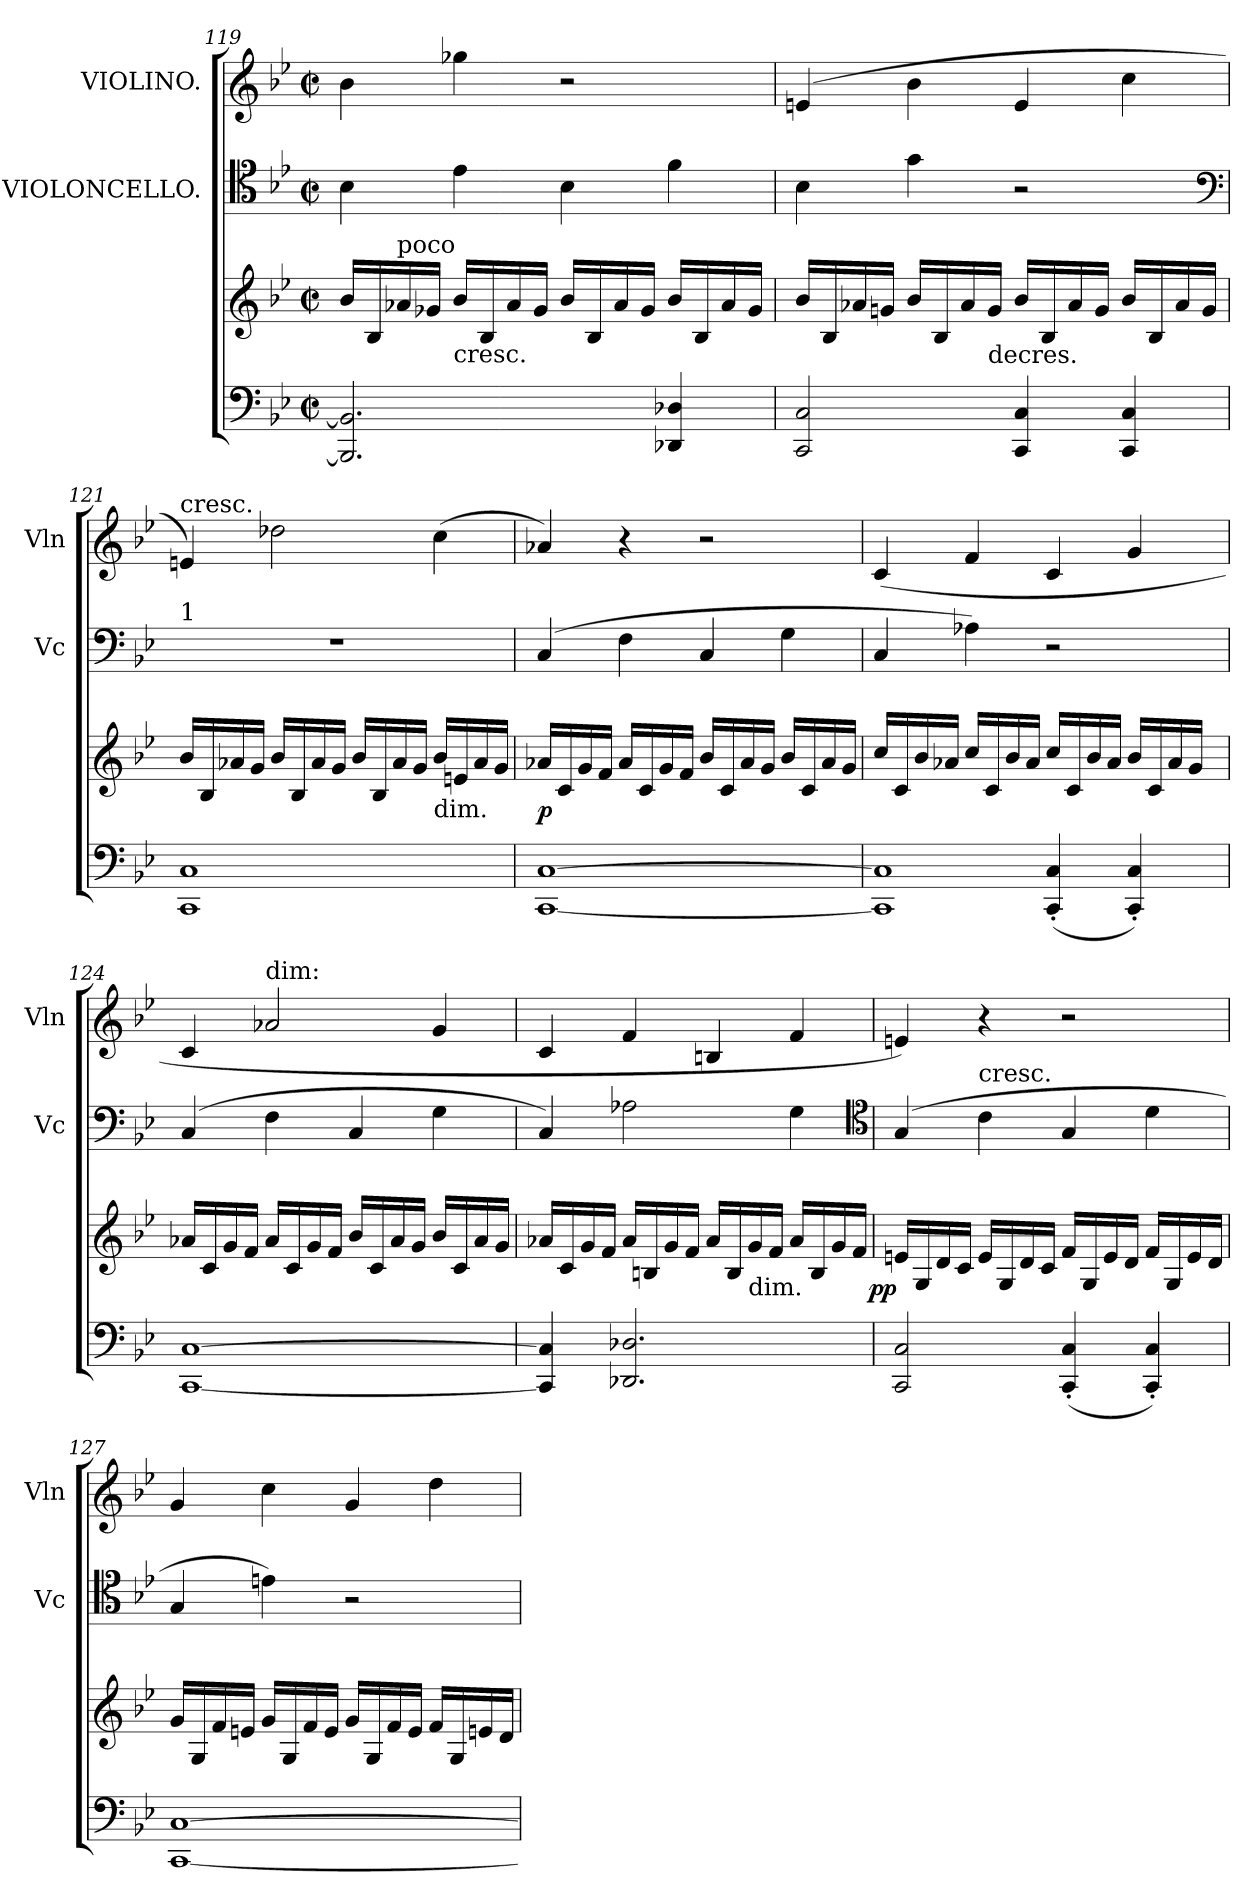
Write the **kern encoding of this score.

**kern	**kern	**dynam	**kern	**kern
*part3	*part3	*part3	*part2	*part1
*staff4	*staff3	*staff3/4	*staff2	*staff1
*	*	*	*I"VIOLONCELLO.	*I"VIOLINO.
*	*	*	*I'Vc	*I'Vln
*clefF4	*clefG2	*	*clefC4	*clefG2
*k[b-e-]	*k[b-e-]	*	*k[b-e-]	*k[b-e-]
*g:	*g:	*	*g:	*g:
*M2/2	*M2/2	*	*M2/2	*M2/2
*met(c|)	*met(c|)	*	*met(c|)	*met(c|)
=119	=119	=119	=119	=119
2.BB-] 2.BBB-]	16b-LL	.	4B-	4b-
.	16B-	.	.	.
!	!LO:TX:a:t=poco	!	!	!
.	16a-X	.	.	.
.	16g-XJJ	.	.	.
!	!LO:TX:c:t=cresc.	!	!	!
.	16b-LL	.	4e-	4gg-X
.	16B-	.	.	.
.	16a-	.	.	.
.	16g-JJ	.	.	.
.	16b-LL	.	4B-	2r
.	16B-	.	.	.
.	16a-	.	.	.
.	16g-JJ	.	.	.
4D-X 4DD-X	16b-LL	.	4f	.
.	16B-	.	.	.
.	16a-	.	.	.
.	16g-JJ	.	.	.
=120	=120	=120	=120	=120
2C 2CC	16b-LL	.	4B-	(>4en
.	16B-	.	.	.
.	16a-X	.	.	.
.	16gnJJ	.	.	.
.	16b-LL	.	4g	4b-
.	16B-	.	.	.
.	16a-	.	.	.
!	!LO:TX:c:t=decres.	!	!	!
.	16gJJ	.	.	.
4C 4CC	16b-LL	.	2r	4e
.	16B-	.	.	.
.	16a-	.	.	.
.	16gJJ	.	.	.
4C 4CC	16b-LL	.	.	4cc
.	16B-	.	.	.
.	16a-	.	.	.
.	16gJJ	.	.	.
*	*	*	*clefF4	*
=121	=121	=121	=121	=121
!	!	!	!	!LO:TX:t=cresc.
!	!	!	!LO:TX:a:t=1	!
1C 1CC	16b-LL	.	1r	4en)
.	16B-	.	.	.
.	16a-X	.	.	.
.	16gJJ	.	.	.
.	16b-LL	.	.	2dd-X
.	16B-	.	.	.
.	16a-	.	.	.
.	16gJJ	.	.	.
.	16b-LL	.	.	.
.	16B-	.	.	.
.	16a-	.	.	.
.	16gJJ	.	.	.
!	!LO:TX:c:t=dim.	!	!	!
.	16b-LL	.	.	(>4cc
.	16en	.	.	.
.	16a-	.	.	.
.	16gJJ	.	.	.
=122	=122	=122	=122	=122
[1C [1CC	16a-XLL	p	(>4C	4a-X)
.	16c	.	.	.
.	16g	.	.	.
.	16fJJ	.	.	.
.	16a-LL	.	4F	4r
.	16c	.	.	.
.	16g	.	.	.
.	16fJJ	.	.	.
.	16b-LL	.	4C	2r
.	16c	.	.	.
.	16a-	.	.	.
.	16gJJ	.	.	.
.	16b-LL	.	4G	.
.	16c	.	.	.
.	16a-	.	.	.
.	16gJJ	.	.	.
=123	=123	=123	=123	=123
!LO:N:vis=1	!	!	!	!
2C] 2CC]	16ccLL	.	4C	(<4c
.	16c	.	.	.
.	16b-	.	.	.
.	16a-XJJ	.	.	.
.	16ccLL	.	4A-X)	4f
.	16c	.	.	.
.	16b-	.	.	.
.	16a-JJ	.	.	.
(<4C' 4CC'	16ccLL	.	2r	4c
.	16c	.	.	.
.	16b-	.	.	.
.	16a-JJ	.	.	.
4C' 4CC')	16b-LL	.	.	4g
.	16c	.	.	.
.	16a-	.	.	.
.	16gJJ	.	.	.
16ryy	16ryy	.	16ryy	16ryy
=124	=124	=124	=124	=124
[1C [1CC	16a-XLL	.	(>4C	4c
.	16c	.	.	.
.	16g	.	.	.
.	16fJJ	.	.	.
!	!	!	!	!LO:TX:a:t=dim&colon;
.	16a-LL	.	4F	2a-X
.	16c	.	.	.
.	16g	.	.	.
.	16fJJ	.	.	.
.	16b-LL	.	4C	.
.	16c	.	.	.
.	16a-	.	.	.
.	16gJJ	.	.	.
.	16b-LL	.	4G	4g
.	16c	.	.	.
.	16a-	.	.	.
.	16gJJ	.	.	.
=125	=125	=125	=125	=125
4C] 4CC]	16a-XLL	.	4C)	4c
.	16c	.	.	.
.	16g	.	.	.
.	16fJJ	.	.	.
2.D-X 2.DD-X	16a-LL	.	2A-X	4f
.	16Bn	.	.	.
.	16g	.	.	.
.	16fJJ	.	.	.
.	16a-LL	.	.	4Bn
.	16B	.	.	.
!	!LO:TX:c:t=dim.	!	!	!
.	16g	.	.	.
.	16fJJ	.	.	.
.	16a-LL	.	4G	4f
.	16B	.	.	.
.	16g	.	.	.
.	16fJJ	.	.	.
*	*	*	*clefC4	*
=126	=126	=126	=126	=126
!	!	!LO:DY:rj	!	!
2C 2CC	16enLL	pp	(>4G	4en)
.	16G	.	.	.
.	16d	.	.	.
.	16cJJ	.	.	.
!	!	!	!LO:TX:t=cresc.	!
.	16eLL	.	4c	4r
.	16G	.	.	.
.	16d	.	.	.
.	16cJJ	.	.	.
(<4C' 4CC'	16fLL	.	4G	2r
.	16G	.	.	.
.	16e	.	.	.
.	16dJJ	.	.	.
4C' 4CC')	16fLL	.	4d	.
.	16G	.	.	.
.	16e	.	.	.
.	16dJJ	.	.	.
=127	=127	=127	=127	=127
[1C [1CC	16gLL	.	4G	4g
.	16G	.	.	.
.	16f	.	.	.
.	16enJJ	.	.	.
.	16gLL	.	4en)	4cc
.	16G	.	.	.
.	16f	.	.	.
.	16eJJ	.	.	.
.	16gLL	.	2r	4g
.	16G	.	.	.
.	16f	.	.	.
.	16eJJ	.	.	.
.	16fLL	.	.	4dd
.	16G	.	.	.
.	16en	.	.	.
.	16dJJ	.	.	.
=	=	=	=	=
*-	*-	*-	*-	*-
